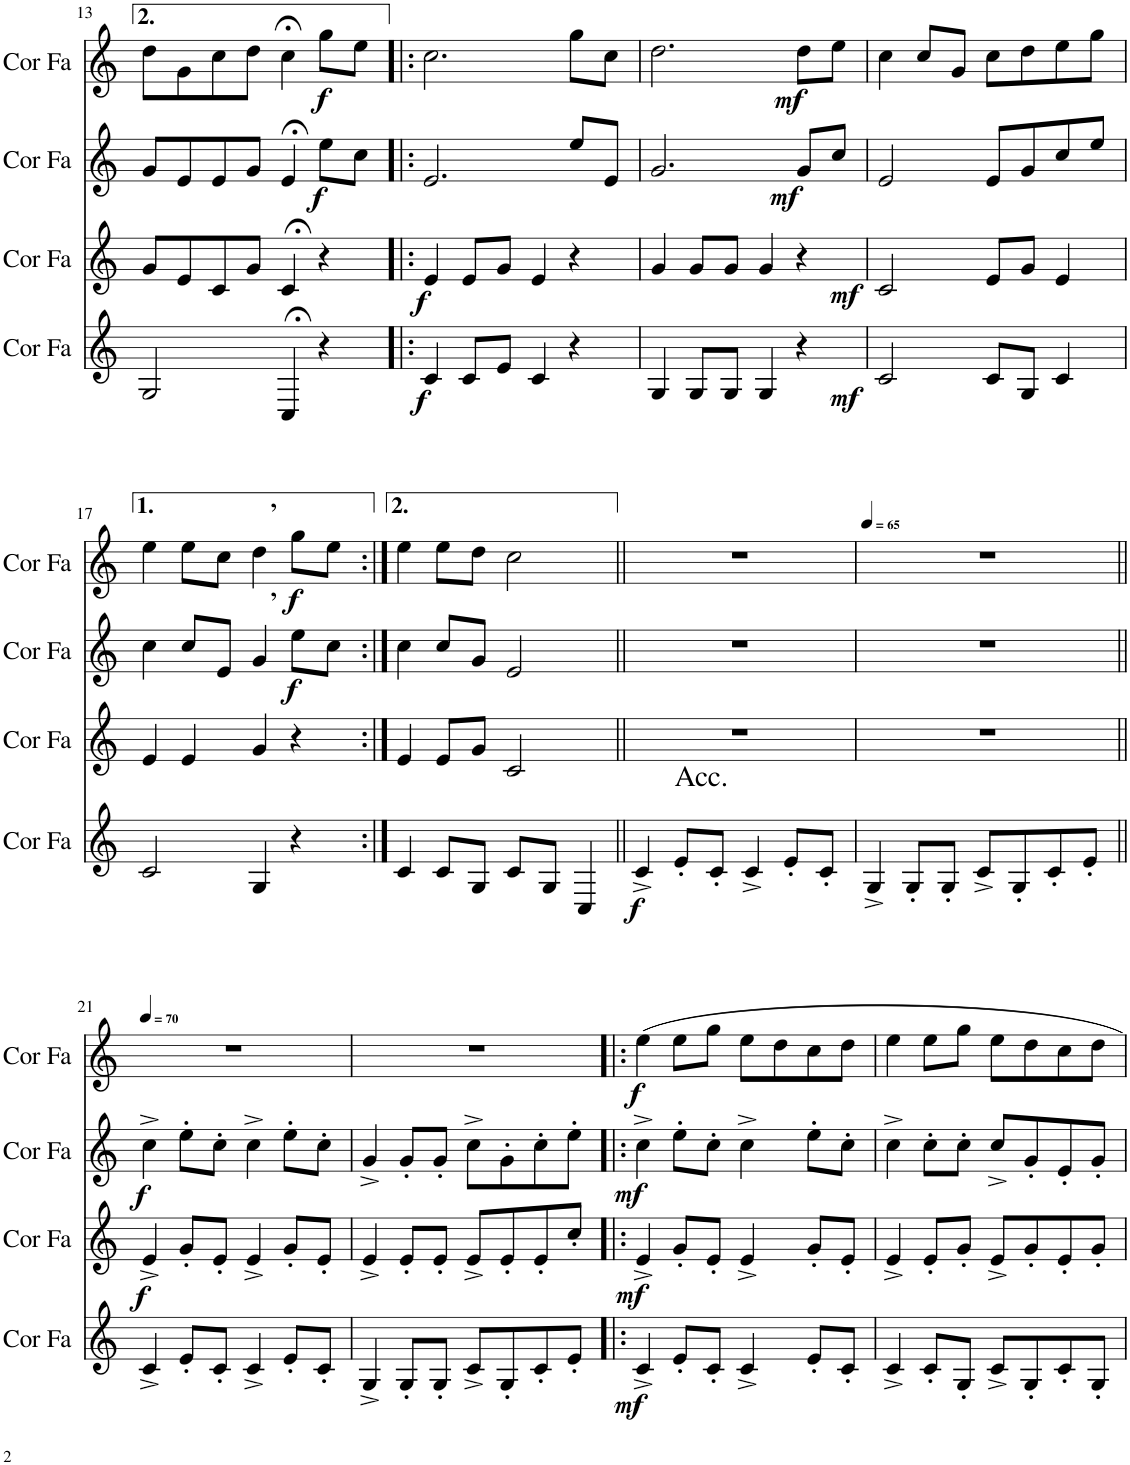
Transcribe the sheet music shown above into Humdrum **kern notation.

**kern	**dynam	**kern	**dynam	**kern	**dynam	**kern	**dynam
*part4	*part4	*part3	*part3	*part2	*part2	*part1	*part1
*staff4	*staff4	*staff3	*staff3	*staff2	*staff2	*staff1	*staff1
*I"Cor en Fa	*	*I"Cor en Fa	*	*I"Cor en Fa	*	*I"Cor en Fa	*
*I'Cor Fa	*	*I'Cor Fa	*	*I'Cor Fa	*	*I'Cor Fa	*
!!LO:PB:g=z
*clefG2	*	*clefG2	*	*clefG2	*	*clefG2	*
*Trd4c7	*	*Trd4c7	*	*Trd4c7	*	*Trd4c7	*
*k[]	*	*k[]	*	*k[]	*	*k[]	*
*M4/4	*	*M4/4	*	*M4/4	*	*M4/4	*
=13	=13	=13	=13	=13	=13	=13	=13
2G/	.	8g/L	.	8g/L	.	8dd\L	.
.	.	8e/	.	8e/	.	8g\	.
.	.	8c/	.	8e/	.	8cc\	.
.	.	8g/J	.	8g/J	.	8dd\J	.
4C;</	.	4c;</	.	4e;</	.	4cc;<\	.
!	!	!	!	!	!LO:DY:b	!	!LO:DY:b
4r	.	4r	.	8ee\L	f	8gg\L	f
.	.	.	.	8cc\J	.	8ee\J	.
=14!|:	=14!|:	=14!|:	=14!|:	=14!|:	=14!|:	=14!|:	=14!|:
!	!LO:DY:b	!	!LO:DY:b	!	!	!	!
4c/	f	4e/	f	2.e/	.	2.cc\	.
8c/L	.	8e/L	.	.	.	.	.
8e/J	.	8g/J	.	.	.	.	.
4c/	.	4e/	.	.	.	.	.
4r	.	4r	.	8ee/L	.	8gg\L	.
.	.	.	.	8e/J	.	8cc\J	.
=15	=15	=15	=15	=15	=15	=15	=15
4G/	.	4g/	.	2.g/	.	2.dd\	.
8G/L	.	8g/L	.	.	.	.	.
8G/J	.	8g/J	.	.	.	.	.
4G/	.	4g/	.	.	.	.	.
!	!LO:DY:b	!	!LO:DY:b	!	!LO:DY:b	!	!LO:DY:b
4r	mf	4r	mf	8g/L	mf	8dd\L	mf
.	.	.	.	8cc/J	.	8ee\J	.
=16	=16	=16	=16	=16	=16	=16	=16
2c/	.	2c/	.	2e/	.	4cc\	.
.	.	.	.	.	.	8cc/L	.
.	.	.	.	.	.	8g/J	.
8c/L	.	8e/L	.	8e/L	.	8cc\L	.
8G/J	.	8g/J	.	8g/	.	8dd\	.
4c/	.	4e/	.	8cc/	.	8ee\	.
.	.	.	.	8ee/J	.	8gg\J	.
!!LO:LB:g=z
=17	=17	=17	=17	=17	=17	=17	=17
2c/	.	4e/	.	4cc\	.	4ee\	.
.	.	4e/	.	8cc/L	.	8ee\L	.
.	.	.	.	8e/J	.	8cc\J	.
!	!	!	!	!	!	!LO:TX:a:t=,	!
!	!	!	!	!LO:TX:a:t=,	!	!	!
4G/	.	4g/	.	4g/	.	4dd\	.
!	!	!	!	!	!LO:DY:b	!	!LO:DY:b
4r	.	4r	.	8ee\L	f	8gg\L	f
.	.	.	.	8cc\J	.	8ee\J	.
=18:|!	=18:|!	=18:|!	=18:|!	=18:|!	=18:|!	=18:|!	=18:|!
4c/	.	4e/	.	4cc\	.	4ee\	.
8c/L	.	8e/L	.	8cc/L	.	8ee\L	.
8G/J	.	8g/J	.	8g/J	.	8dd\J	.
8c/L	.	2c/	.	2e/	.	2cc\	.
8G/J	.	.	.	.	.	.	.
!	!LO:DY:b	!	!	!	!	!	!
4C/	f	.	.	.	.	.	.
=19||	=19||	=19||	=19||	=19||	=19||	=19||	=19||
!LO:TX:a:t=Acc.	!	!	!	!	!	!	!
4c^/	.	1r	.	1r	.	1r	.
8e'/L	.	.	.	.	.	.	.
8c'/J	.	.	.	.	.	.	.
4c^/	.	.	.	.	.	.	.
8e'/L	.	.	.	.	.	.	.
8c'/J	.	.	.	.	.	.	.
=20	=20	=20	=20	=20	=20	=20	=20
*	*	*	*	*	*	*MM65	*
4G^/	.	1r	.	1r	.	1r	.
8G'/L	.	.	.	.	.	.	.
8G'/J	.	.	.	.	.	.	.
8c^/L	.	.	.	.	.	.	.
8G'/	.	.	.	.	.	.	.
8c'/	.	.	.	.	.	.	.
8e'/J	.	.	.	.	.	.	.
!!LO:LB:g=z
=21||	=21||	=21||	=21||	=21||	=21||	=21||	=21||
*	*	*	*	*	*	*MM70	*
!	!	!	!LO:DY:b	!	!LO:DY:b	!	!
4c^/	.	4e^/	f	4cc^\	f	1r	.
8e'/L	.	8g'/L	.	8ee'\L	.	.	.
8c'/J	.	8e'/J	.	8cc'\J	.	.	.
4c^/	.	4e^/	.	4cc^\	.	.	.
8e'/L	.	8g'/L	.	8ee'\L	.	.	.
8c'/J	.	8e'/J	.	8cc'\J	.	.	.
=22	=22	=22	=22	=22	=22	=22	=22
4G^/	.	4e^/	.	4g^/	.	1r	.
8G'/L	.	8e'/L	.	8g'/L	.	.	.
8G'/J	.	8e'/J	.	8g'/J	.	.	.
8c^/L	.	8e^/L	.	8cc^\L	.	.	.
8G'/	.	8e'/	.	8g'\	.	.	.
8c'/	.	8e'/	.	8cc'\	.	.	.
8e'/J	.	8cc'/J	.	8ee'\J	.	.	.
=23!|:	=23!|:	=23!|:	=23!|:	=23!|:	=23!|:	=23!|:	=23!|:
!	!LO:DY:b	!	!LO:DY:b	!	!LO:DY:b	!	!LO:DY:b
4c^/	mf	4e^/	mf	4cc^\	mf	4ee\	f
8e'/L	.	8g'/L	.	8ee'\L	.	8ee\L	.
8c'/J	.	8e'/J	.	8cc'\J	.	8gg\J	.
4c^/	.	4e^/	.	4cc^\	.	8ee\L	.
.	.	.	.	.	.	8dd\	.
8e'/L	.	8g'/L	.	8ee'\L	.	8cc\	.
8c'/J	.	8e'/J	.	8cc'\J	.	8dd\J	.
=24	=24	=24	=24	=24	=24	=24	=24
4c^/	.	4e^/	.	4cc^\	.	4ee\	.
8c'/L	.	8e'/L	.	8cc'\L	.	8ee\L	.
8G'/J	.	8g'/J	.	8cc'\J	.	8gg\J	.
8c^/L	.	8e^/L	.	8cc^/L	.	8ee\L	.
8G'/	.	8g'/	.	8g'/	.	8dd\	.
8c'/	.	8e'/	.	8e'/	.	8cc\	.
8G'/J	.	8g'/J	.	8g'/J	.	8dd\J	.
=	=	=	=	=	=	=	=
*-	*-	*-	*-	*-	*-	*-	*-
